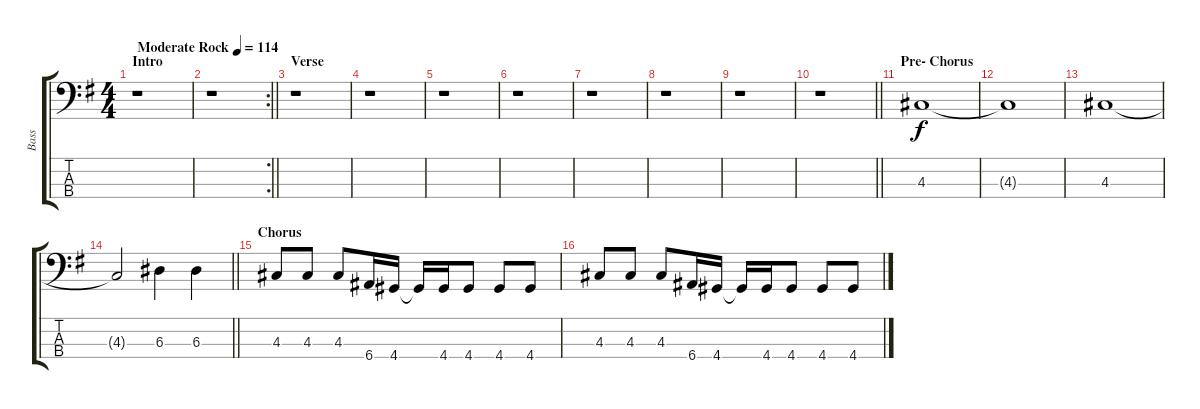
\track ("Bass" "Bass") {instrument electricbassfinger}
\staff {score tabs}
\tuning (G2 D2 A1 E1) {hide}
\ts (4 4)
\section ("" "Intro")
\tempo (114 "Moderate Rock")
\clef f4
\ks g
r.1{dy f instrument electricbassfinger} |
\rc 2
\barLineRight lightlight
r.1 |
\section ("" "Verse")
r.1 |
r.1 |
r.1 |
r.1 |
r.1 |
r.1 |
r.1 |
\barLineRight lightlight
r.1 |
\section ("" "Pre- Chorus")
4.3.1 |
4.3{t}.1 |
4.3.1 |
\barLineRight lightlight
4.3{t}.2 6.3.4 6.3.4 |
\section ("" "Chorus")
4.3.8 4.3.8 4.3.8 6.4.16 4.4.16 4.4{t}.16 4.4.16 4.4.8 4.4.8 4.4.8 |
4.3.8 4.3.8 4.3.8 6.4.16 4.4.16 4.4{t}.16 4.4.16 4.4.8 4.4.8 4.4.8
